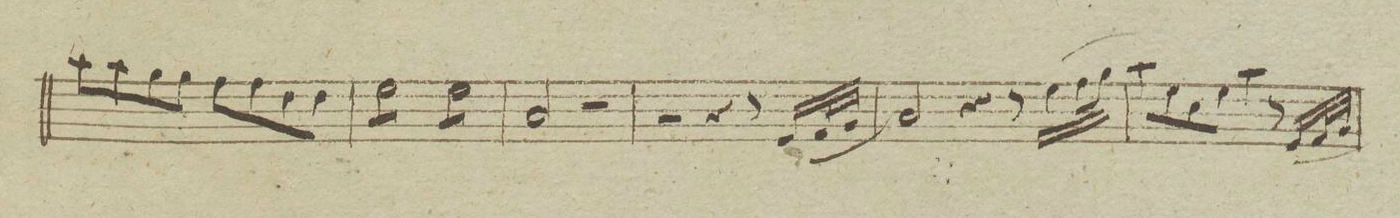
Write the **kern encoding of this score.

**kern	**dynam
*I"Basso	*
*clefF4	*
*k[]	*
*met(c|)	*
*M2/2	*
8c\L	.
8c\	.
8B\	.
8B\J	.
8A\L	.
8A\	.
8F\	.
8F\J	.
=218	=218
*tremolo	*
8G\L	.
8G\	.
8G\	.
8G\J	.
8G\L	.
8G\	.
8G\	.
8G\J	.
=219	=219
2C/	.
2r	.
=220	=220
2r	.
4r	.
8r	.
(16GG/LL	.
32AA/L	.
32BB/JJJ	.
=221	=221
2C/)	.
4r	.
8r	.
(16G\LL	.
32A\L	.
32B\JJJ	.
=222	=222
8c\L)	.
8G\	.
8E\	.
8G\J	.
4c\	.
8r	.
(16GG/LL	.
32AA/L	.
32BB/JJJ	.
=223	=223
*-	*-
